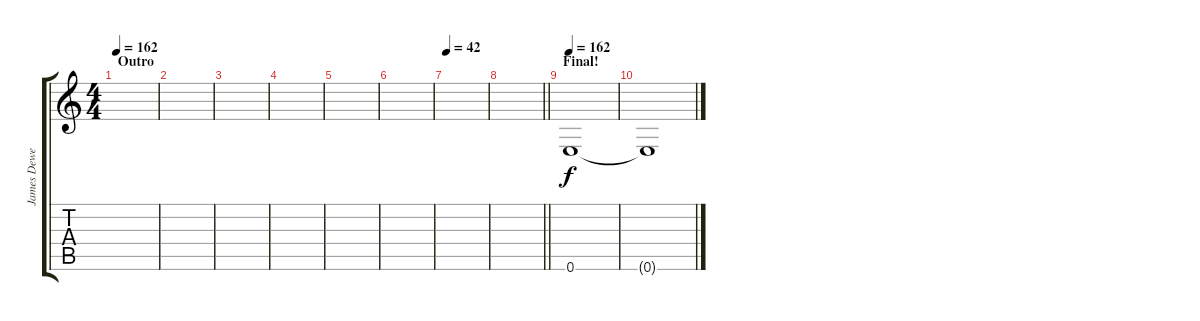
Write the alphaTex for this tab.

\track ("James Dewees [Keyboard/FX]" "James Dewe") {instrument guitarharmonics}
\staff {score tabs}
\tuning (E4 B3 G3 D3 A2 E2) {hide}
\ts (4 4)
\section ("" "Outro")
\tempo 162
\clef g2
\ks c
|
|
|
|
|
|
\tempo 42
|
\barLineRight lightlight
|
\section ("" "Final!")
\tempo 162
0.6.1{balance 13 instrument gunshot} |
0.6{t}.1{dy f}
